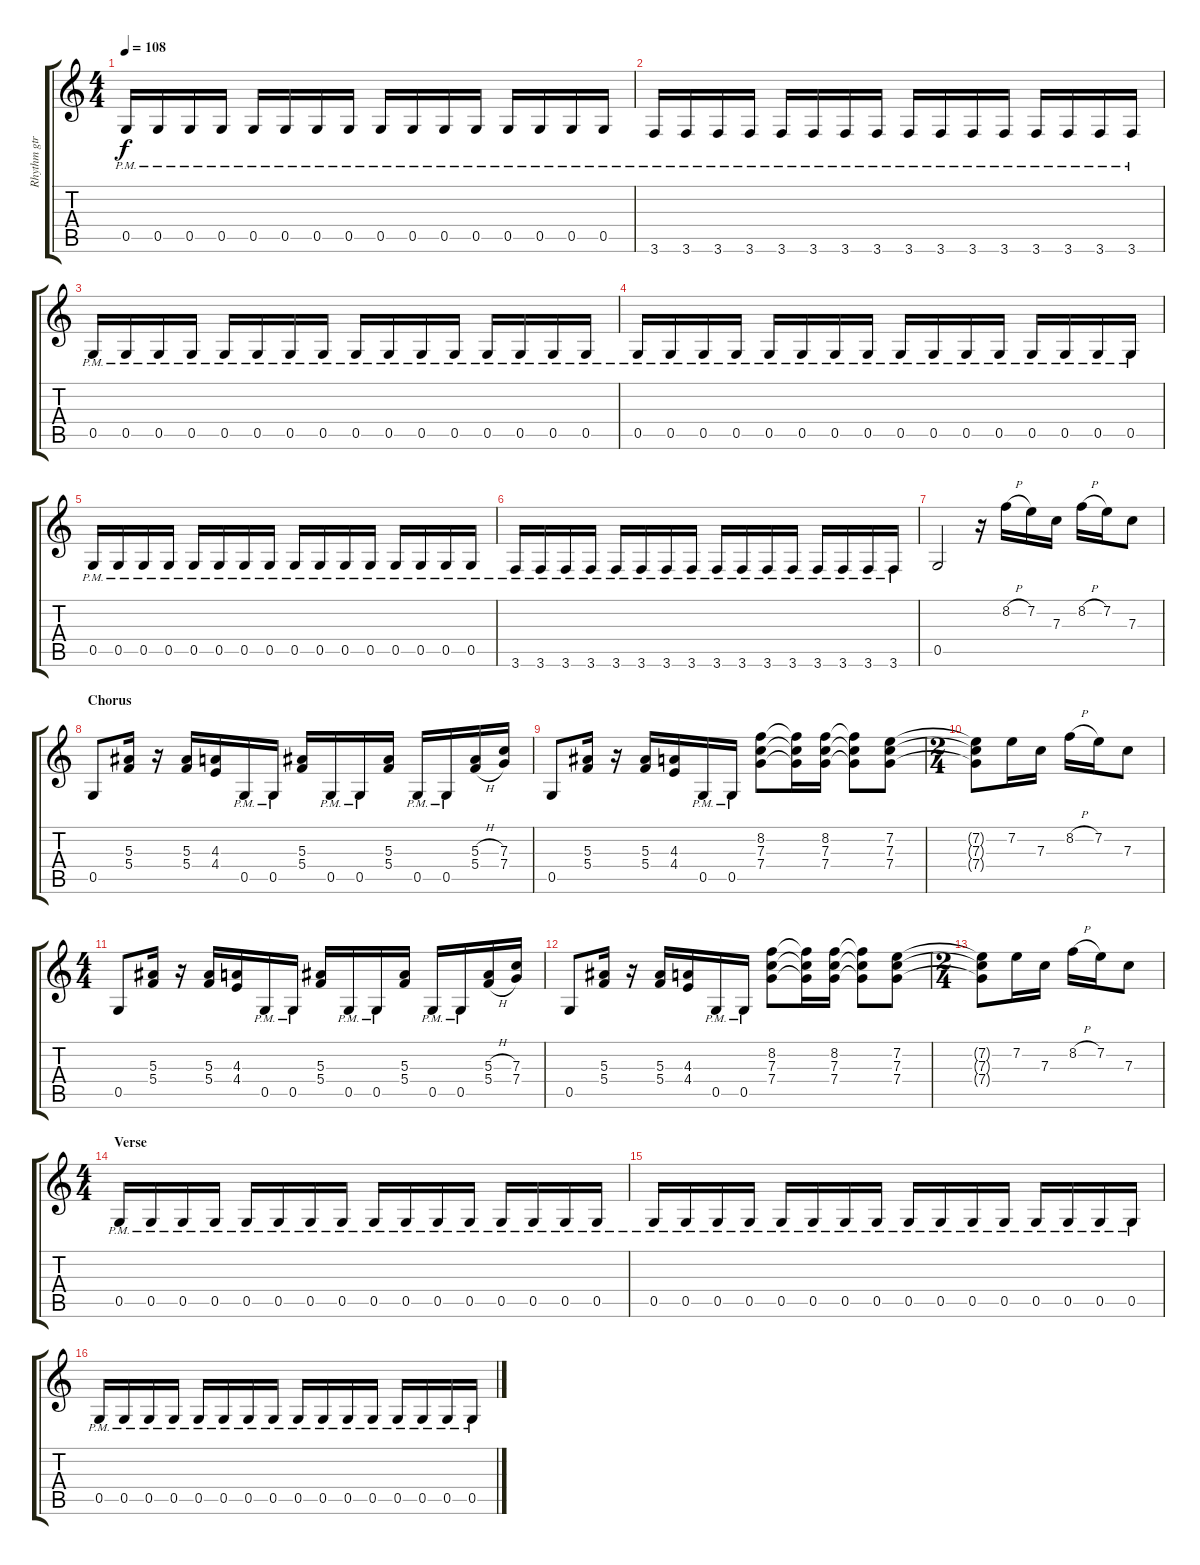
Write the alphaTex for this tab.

\track ("Rhythm gtr" "Rhythm gtr") {instrument overdrivenguitar}
\staff {score tabs}
\tuning (D4 A3 F3 C3 G2 D2) {hide}
\ts (4 4)
\tempo 108
\clef g2
\ks c
0.5{pm}.16{dy f} 0.5{pm}.16 0.5{pm}.16 0.5{pm}.16 0.5{pm}.16 0.5{pm}.16 0.5{pm}.16 0.5{pm}.16 0.5{pm}.16 0.5{pm}.16 0.5{pm}.16 0.5{pm}.16 0.5{pm}.16 0.5{pm}.16 0.5{pm}.16 0.5{pm}.16 |
3.6{pm}.16 3.6{pm}.16 3.6{pm}.16 3.6{pm}.16 3.6{pm}.16 3.6{pm}.16 3.6{pm}.16 3.6{pm}.16 3.6{pm}.16 3.6{pm}.16 3.6{pm}.16 3.6{pm}.16 3.6{pm}.16 3.6{pm}.16 3.6{pm}.16 3.6{pm}.16 |
0.5{pm}.16 0.5{pm}.16 0.5{pm}.16 0.5{pm}.16 0.5{pm}.16 0.5{pm}.16 0.5{pm}.16 0.5{pm}.16 0.5{pm}.16 0.5{pm}.16 0.5{pm}.16 0.5{pm}.16 0.5{pm}.16 0.5{pm}.16 0.5{pm}.16 0.5{pm}.16 |
0.5{pm}.16 0.5{pm}.16 0.5{pm}.16 0.5{pm}.16 0.5{pm}.16 0.5{pm}.16 0.5{pm}.16 0.5{pm}.16 0.5{pm}.16 0.5{pm}.16 0.5{pm}.16 0.5{pm}.16 0.5{pm}.16 0.5{pm}.16 0.5{pm}.16 0.5{pm}.16 |
0.5{pm}.16 0.5{pm}.16 0.5{pm}.16 0.5{pm}.16 0.5{pm}.16 0.5{pm}.16 0.5{pm}.16 0.5{pm}.16 0.5{pm}.16 0.5{pm}.16 0.5{pm}.16 0.5{pm}.16 0.5{pm}.16 0.5{pm}.16 0.5{pm}.16 0.5{pm}.16 |
3.6{pm}.16 3.6{pm}.16 3.6{pm}.16 3.6{pm}.16 3.6{pm}.16 3.6{pm}.16 3.6{pm}.16 3.6{pm}.16 3.6{pm}.16 3.6{pm}.16 3.6{pm}.16 3.6{pm}.16 3.6{pm}.16 3.6{pm}.16 3.6{pm}.16 3.6{pm}.16 |
0.5.2 r.16 8.2{h}.16 7.2.16 7.3.16 8.2{h}.16 7.2.16 7.3.8 |
\section ("" "Chorus")
0.5.8 (5.3 5.4).16 r.16 (5.3 5.4).16 (4.3 4.4).16 0.5{pm}.16 0.5{pm}.16 (5.3 5.4).16 0.5{pm}.16 0.5{pm}.16 (5.3 5.4).16 0.5{pm}.16 0.5{pm}.16 (5.3{h} 5.4{h}).16 (7.3 7.4).16 |
0.5.8 (5.3 5.4).16 r.16 (5.3 5.4).16 (4.3 4.4).16 0.5{pm}.16 0.5{pm}.16 (8.2 7.3 7.4).8 (8.2{t} 7.3{t} 7.4{t}).16 (8.2 7.3 7.4).16 (8.2{t} 7.3{t} 7.4{t}).8 (7.2 7.3 7.4).8 |
\ts (2 4)
(7.2{t} 7.3{t} 7.4{t}).8 7.2.16 7.3.16 8.2{h}.16 7.2.16 7.3.8 |
\ts (4 4)
0.5.8 (5.3 5.4).16 r.16 (5.3 5.4).16 (4.3 4.4).16 0.5{pm}.16 0.5{pm}.16 (5.3 5.4).16 0.5{pm}.16 0.5{pm}.16 (5.3 5.4).16 0.5{pm}.16 0.5{pm}.16 (5.3{h} 5.4{h}).16 (7.3 7.4).16 |
0.5.8 (5.3 5.4).16 r.16 (5.3 5.4).16 (4.3 4.4).16 0.5{pm}.16 0.5{pm}.16 (8.2 7.3 7.4).8 (8.2{t} 7.3{t} 7.4{t}).16 (8.2 7.3 7.4).16 (8.2{t} 7.3{t} 7.4{t}).8 (7.2 7.3 7.4).8 |
\ts (2 4)
(7.2{t} 7.3{t} 7.4{t}).8 7.2.16 7.3.16 8.2{h}.16 7.2.16 7.3.8 |
\ts (4 4)
\section ("" "Verse")
0.5{pm}.16 0.5{pm}.16 0.5{pm}.16 0.5{pm}.16 0.5{pm}.16 0.5{pm}.16 0.5{pm}.16 0.5{pm}.16 0.5{pm}.16 0.5{pm}.16 0.5{pm}.16 0.5{pm}.16 0.5{pm}.16 0.5{pm}.16 0.5{pm}.16 0.5{pm}.16 |
0.5{pm}.16 0.5{pm}.16 0.5{pm}.16 0.5{pm}.16 0.5{pm}.16 0.5{pm}.16 0.5{pm}.16 0.5{pm}.16 0.5{pm}.16 0.5{pm}.16 0.5{pm}.16 0.5{pm}.16 0.5{pm}.16 0.5{pm}.16 0.5{pm}.16 0.5{pm}.16 |
0.5{pm}.16 0.5{pm}.16 0.5{pm}.16 0.5{pm}.16 0.5{pm}.16 0.5{pm}.16 0.5{pm}.16 0.5{pm}.16 0.5{pm}.16 0.5{pm}.16 0.5{pm}.16 0.5{pm}.16 0.5{pm}.16 0.5{pm}.16 0.5{pm}.16 0.5{pm}.16
